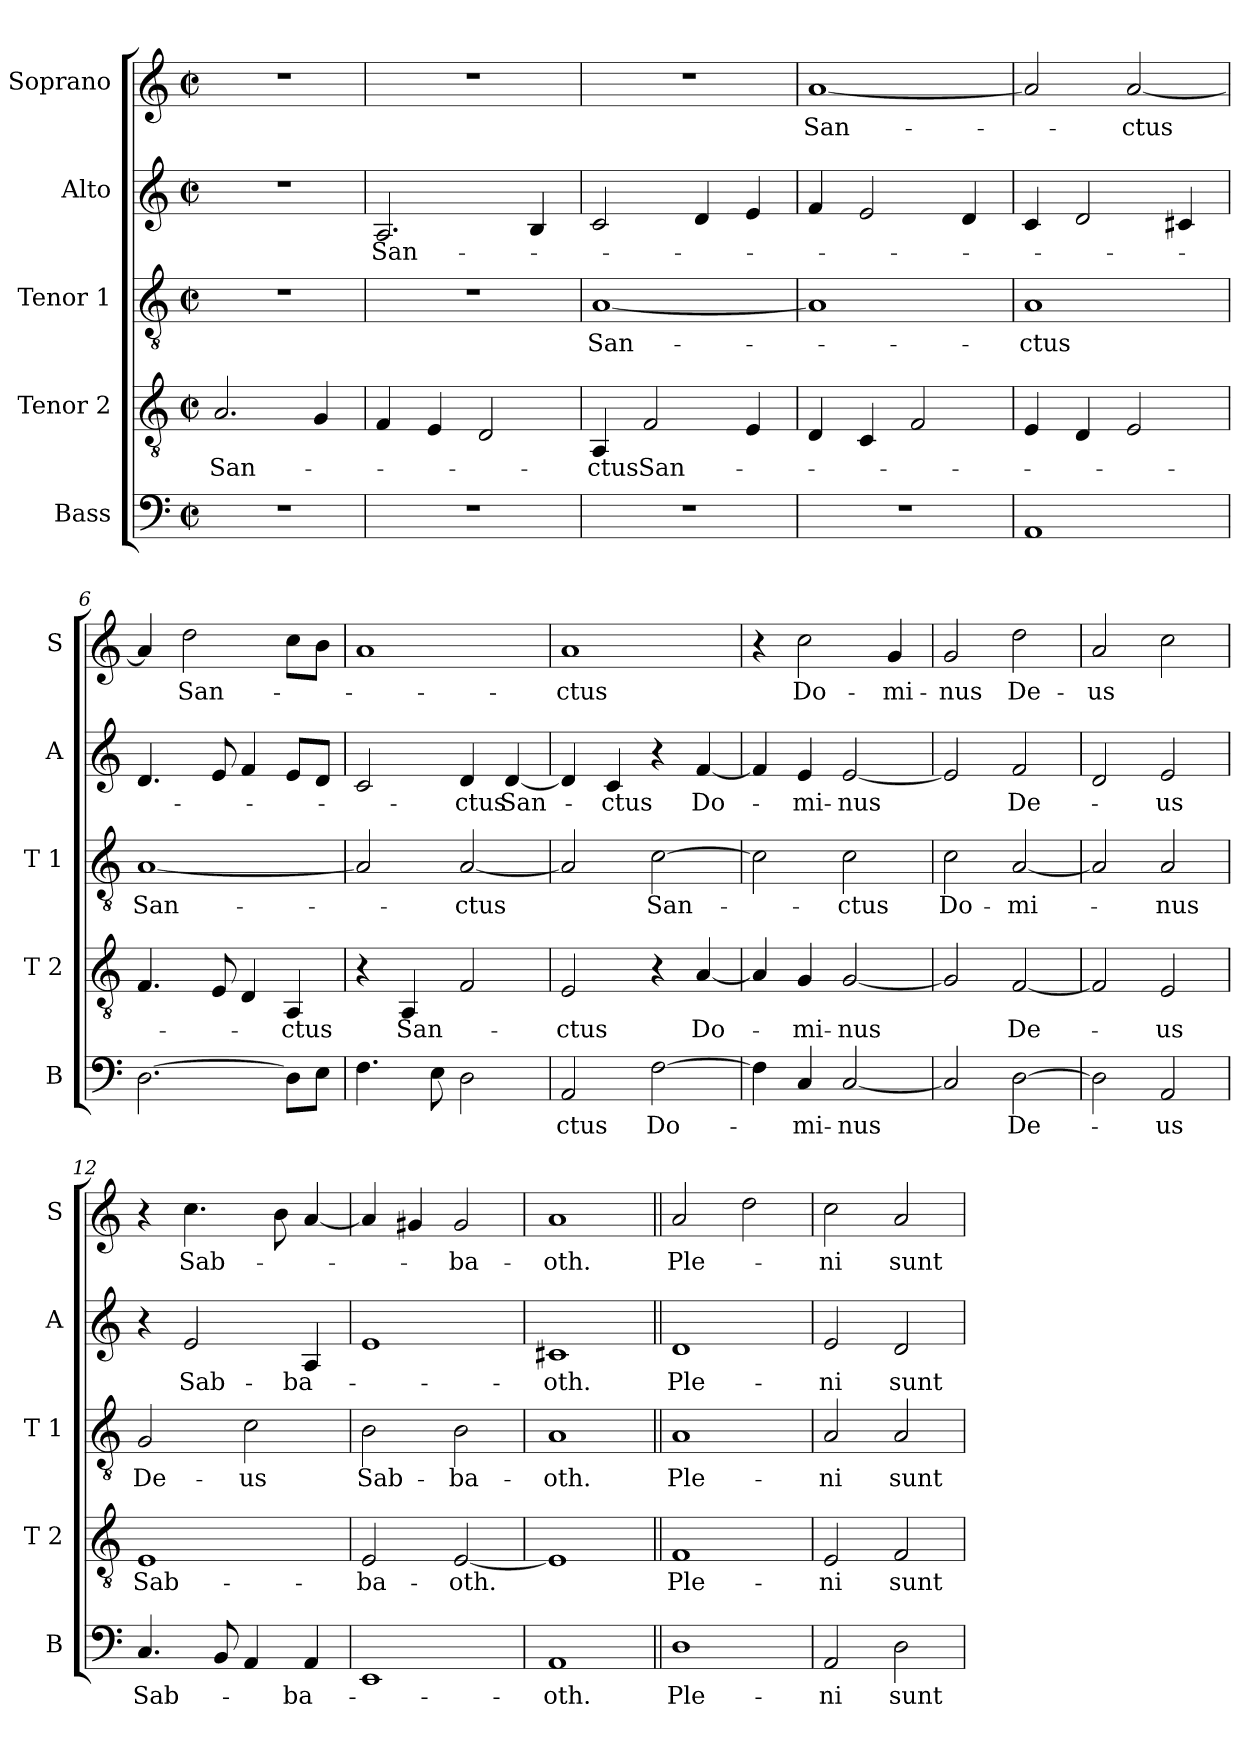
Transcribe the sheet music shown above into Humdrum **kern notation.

**kern	**text	**kern	**text	**kern	**text	**kern	**text	**kern	**text
*part5	*part5	*part4	*part4	*part3	*part3	*part2	*part2	*part1	*part1
*staff5	*staff5	*staff4	*staff4	*staff3	*staff3	*staff2	*staff2	*staff1	*staff1
*I"Bass	*	*I"Tenor 2	*	*I"Tenor 1	*	*I"Alto	*	*I"Soprano	*
*I'B	*	*I'T 2	*	*I'T 1	*	*I'A	*	*I'S	*
*clefF4	*	*clefGv2	*	*clefGv2	*	*clefG2	*	*clefG2	*
*k[]	*	*k[]	*	*k[]	*	*k[]	*	*k[]	*
*C:	*	*C:	*	*C:	*	*C:	*	*C:	*
*M2/2	*	*M2/2	*	*M2/2	*	*M2/2	*	*M2/2	*
*met(c|)	*	*met(c|)	*	*met(c|)	*	*met(c|)	*	*met(c|)	*
=1	=1	=1	=1	=1	=1	=1	=1	=1	=1
!	!	!	!LO:LY:b	!	!	!	!	!	!
1r	.	2.A/	San-	1r	.	1r	.	1r	.
.	.	4G/	.	.	.	.	.	.	.
=2	=2	=2	=2	=2	=2	=2	=2	=2	=2
!	!	!	!	!	!	!	!LO:LY:b	!	!
1r	.	4F/	.	1r	.	2.A/	San-	1r	.
.	.	4E/	.	.	.	.	.	.	.
.	.	2D/	.	.	.	.	.	.	.
.	.	.	.	.	.	4B/	.	.	.
=3	=3	=3	=3	=3	=3	=3	=3	=3	=3
!	!	!	!LO:LY:b	!	!LO:LY:b	!	!	!	!
1r	.	4AA/	-ctus	[1A	San-	2c/	.	1r	.
!	!	!	!LO:LY:b	!	!	!	!	!	!
.	.	2F/	San-	.	.	.	.	.	.
.	.	.	.	.	.	4d/	.	.	.
.	.	4E/	.	.	.	4e/	.	.	.
=4	=4	=4	=4	=4	=4	=4	=4	=4	=4
!	!	!	!	!	!	!	!	!	!LO:LY:b
1r	.	4D/	.	1A]	.	4f/	.	[1a	San-
.	.	4C/	.	.	.	2e/	.	.	.
.	.	2F/	.	.	.	.	.	.	.
.	.	.	.	.	.	4d/	.	.	.
=5	=5	=5	=5	=5	=5	=5	=5	=5	=5
!	!	!	!	!	!LO:LY:b	!	!	!	!
1AA	.	4E/	.	1A	-ctus	4c/	.	2a/]	.
.	.	4D/	.	.	.	2d/	.	.	.
!	!	!	!	!	!	!	!	!	!LO:LY:b
.	.	2E/	.	.	.	.	.	[2a/	-ctus
.	.	.	.	.	.	4c#X/	.	.	.
=6	=6	=6	=6	=6	=6	=6	=6	=6	=6
!	!	!	!	!	!LO:LY:b	!	!	!	!
[2.D\	.	4.F/	.	[1A	San-	4.d/	.	4a/]	.
!	!	!	!	!	!	!	!	!	!LO:LY:b
.	.	.	.	.	.	.	.	2dd\	San-
.	.	8E/	.	.	.	8e/	.	.	.
.	.	4D/	.	.	.	4f/	.	.	.
!	!	!	!LO:LY:b	!	!	!	!	!	!
8D\L]	.	4AA/	-ctus	.	.	8e/L	.	8cc\L	.
8E\J	.	.	.	.	.	8d/J	.	8b\J	.
=7	=7	=7	=7	=7	=7	=7	=7	=7	=7
4.F\	.	4r	.	2A/]	.	2c/	.	1a	.
!	!	!	!LO:LY:b	!	!	!	!	!	!
.	.	4AA/	San-	.	.	.	.	.	.
8E\	.	.	.	.	.	.	.	.	.
!	!	!	!	!	!LO:LY:b	!	!LO:LY:b	!	!
2D\	.	2F/	.	[2A/	-ctus	4d/	-ctus	.	.
!	!	!	!	!	!	!	!LO:LY:b	!	!
.	.	.	.	.	.	[4d/	San-	.	.
!!LO:LB:g=z
=8	=8	=8	=8	=8	=8	=8	=8	=8	=8
!	!LO:LY:b	!	!LO:LY:b	!	!	!	!	!	!LO:LY:b
2AA/	ctus	2E/	-ctus	2A/]	.	4d/]	.	1a	-ctus
!	!	!	!	!	!	!	!LO:LY:b	!	!
.	.	.	.	.	.	4c/	-ctus	.	.
!	!LO:LY:b	!	!	!	!LO:LY:b	!	!	!	!
[2F\	Do-	4r	.	[2c\	San-	4r	.	.	.
!	!	!	!LO:LY:b	!	!	!	!LO:LY:b	!	!
.	.	[4A/	Do-	.	.	[4f/	Do-	.	.
=9	=9	=9	=9	=9	=9	=9	=9	=9	=9
4F\]	.	4A/]	.	2c\]	.	4f/]	.	4r	.
!	!LO:LY:b	!	!LO:LY:b	!	!	!	!LO:LY:b	!	!LO:LY:b
4C/	-mi-	4G/	-mi-	.	.	4e/	-mi-	2cc\	Do-
!	!LO:LY:b	!	!LO:LY:b	!	!LO:LY:b	!	!LO:LY:b	!	!
[2C/	-nus	[2G/	-nus	2c\	-ctus	[2e/	-nus	.	.
!	!	!	!	!	!	!	!	!	!LO:LY:b
.	.	.	.	.	.	.	.	4g/	-mi-
=10	=10	=10	=10	=10	=10	=10	=10	=10	=10
!	!	!	!	!	!LO:LY:b	!	!	!	!LO:LY:b
2C/]	.	2G/]	.	2c\	Do-	2e/]	.	2g/	-nus
!	!LO:LY:b	!	!LO:LY:b	!	!LO:LY:b	!	!LO:LY:b	!	!LO:LY:b
[2D\	De-	[2F/	De-	[2A/	-mi-	2f/	De-	2dd\	De-
=11	=11	=11	=11	=11	=11	=11	=11	=11	=11
!	!	!	!	!	!	!	!	!	!LO:LY:b
2D\]	.	2F/]	.	2A/]	.	2d/	.	2a/	-us
!	!LO:LY:b	!	!LO:LY:b	!	!LO:LY:b	!	!LO:LY:b	!	!
2AA/	-us	2E/	-us	2A/	-nus	2e/	-us	2cc\	.
=12	=12	=12	=12	=12	=12	=12	=12	=12	=12
!	!LO:LY:b	!	!LO:LY:b	!	!LO:LY:b	!	!	!	!
4.C/	Sab-	1E	Sab-	2G/	De-	4r	.	4r	.
!	!	!	!	!	!	!	!LO:LY:b	!	!LO:LY:b
.	.	.	.	.	.	2e/	Sab-	4.cc\	Sab-
8BB/	.	.	.	.	.	.	.	.	.
!	!	!	!	!	!LO:LY:b	!	!	!	!
4AA/	.	.	.	2c\	-us	.	.	.	.
.	.	.	.	.	.	.	.	8b\	.
!	!LO:LY:b	!	!	!	!	!	!LO:LY:b	!	!
4AA/	-ba-	.	.	.	.	4A/	-ba-	[4a/	.
=13	=13	=13	=13	=13	=13	=13	=13	=13	=13
!	!	!	!LO:LY:b	!	!LO:LY:b	!	!	!	!
1EE	.	2E/	-ba-	2B\	Sab-	1e	.	4a/]	.
.	.	.	.	.	.	.	.	4g#X/	.
!	!	!	!LO:LY:b	!	!LO:LY:b	!	!	!	!LO:LY:b
.	.	[2E/	-oth.	2B\	-ba-	.	.	2g#/	-ba-
=14	=14	=14	=14	=14	=14	=14	=14	=14	=14
!	!LO:LY:b	!	!	!	!LO:LY:b	!	!LO:LY:b	!	!LO:LY:b
1AA	-oth.	1E]	.	1A	-oth.	1c#X	-oth.	1a	-oth.
=15||	=15||	=15||	=15||	=15||	=15||	=15||	=15||	=15||	=15||
!	!LO:LY:b	!	!LO:LY:b	!	!LO:LY:b	!	!LO:LY:b	!	!LO:LY:b
1D	Ple-	1F	Ple-	1A	Ple-	1d	Ple-	2a/	Ple-
.	.	.	.	.	.	.	.	2dd\	.
=16	=16	=16	=16	=16	=16	=16	=16	=16	=16
!	!LO:LY:b	!	!LO:LY:b	!	!LO:LY:b	!	!LO:LY:b	!	!LO:LY:b
2AA/	-ni	2E/	-ni	2A/	-ni	2e/	-ni	2cc\	-ni
!	!LO:LY:b	!	!LO:LY:b	!	!LO:LY:b	!	!LO:LY:b	!	!LO:LY:b
2D\	sunt	2F/	sunt	2A/	sunt	2d/	sunt	2a/	sunt
=	=	=	=	=	=	=	=	=	=
*-	*-	*-	*-	*-	*-	*-	*-	*-	*-
